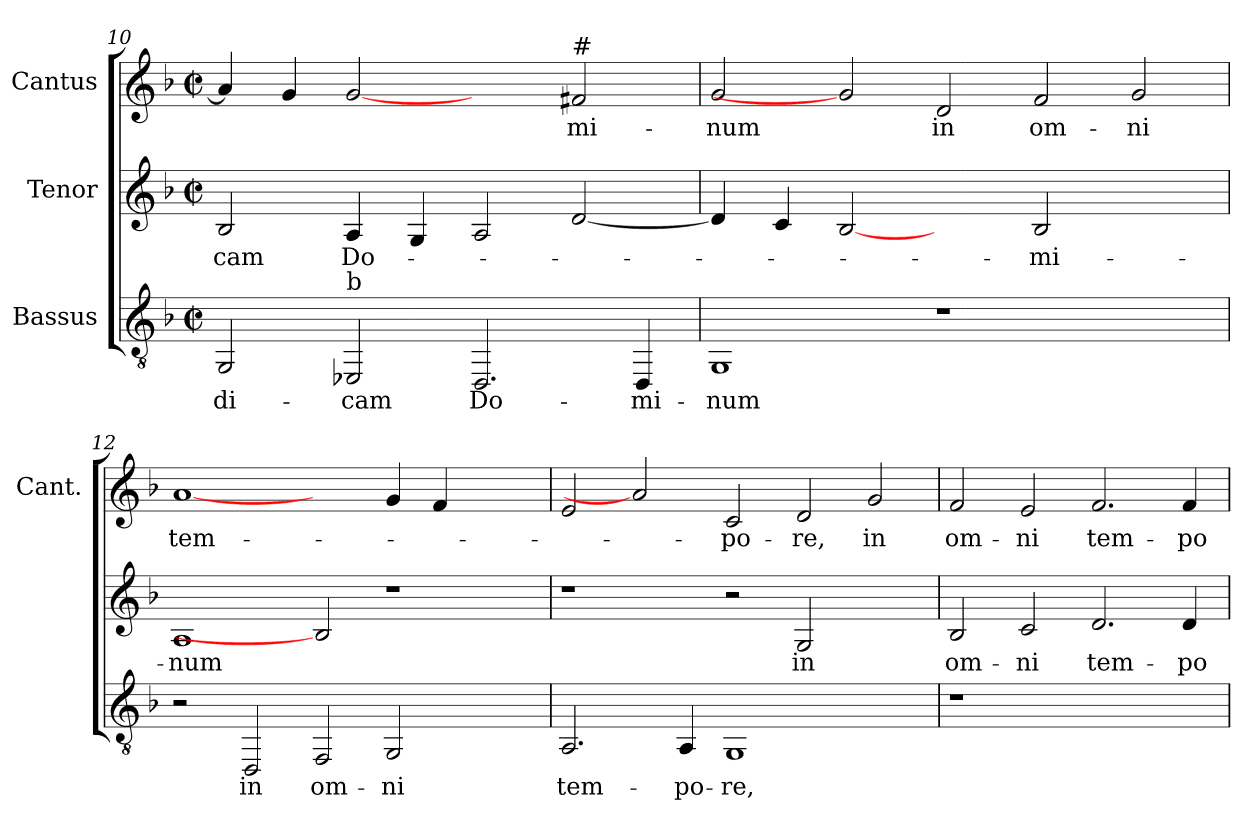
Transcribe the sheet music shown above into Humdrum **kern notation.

**kern	**text	**kern	**text	**kern	**text
*part3	*part3	*part2	*part2	*part1	*part1
*staff3	*staff3	*staff2	*staff2	*staff1	*staff1
*I"Bassus	*	*I"Tenor	*	*I"Cantus	*
*	*	*	*	*I'Cant.	*
!!LO:LB:g=z
*clefGv2	*	*clefG2	*	*clefG2	*
*k[b-]	*	*k[b-]	*	*k[b-]	*
*F:	*	*F:	*	*F:	*
*M2/2	*	*M2/2	*	*M2/2	*
*met(c|)	*	*met(c|)	*	*met(c|)	*
=10	=10	=10	=10	=10	=10
!	!LO:LY:b:color=#000000	!	!	!	!
!	!	!	!LO:LY:b:color=#000000	!	!
2GGi/	-di-	2B-i/	-cam	4ai/]	.
.	.	.	.	4gi/	.
!	!LO:LY:b:color=#000000	!	!	!	!
!LO:TX:a:t=b	!	!	!	!	!
!	!	!	!LO:LY:b:color=#000000	!	!
2EE-i/	-cam	4Ai/	Do-	[2gi	.
.	.	4Gi/	.	.	.
!	!LO:LY:b:color=#000000	!	!	!	!
2.DDi/	Do-	2Ai/	.	2ryy	.
!	!	!	!	!LO:TX:a:t=#	!
!	!	!	!	!	!LO:LY:b:color=#000000
.	.	[<2di/	.	2f#i/	-mi-
!	!LO:LY:b:color=#000000	!	!	!	!
4DDi/	-mi-	.	.	.	.
=11	=11	=11	=11	=11	=11
!	!LO:LY:b:color=#000000	!	!	!	!
!	!	!	!	!	!LO:LY:b:color=#000000
1GGi	-num	4di/]	.	2gi/	-num
.	.	4ci/	.	.	.
.	.	[2B-i	.	2gi]	.
!	!	!	!	!	!LO:LY:b:color=#000000
1r	.	2ryy	.	2di/	in
!	!	!	!LO:LY:b:color=#000000	!	!
!	!	!	!	!	!LO:LY:b:color=#000000
.	.	2B-i/	-mi-	2fi/	om-
!	!	!	!	!	!LO:LY:b:color=#000000
2ryy	.	2ryy	.	2gi/	-ni
=12	=12	=12	=12	=12	=12
!	!	!	!LO:LY:b:color=#000000	!	!
!	!	!	!	!	!LO:LY:b:color=#000000
2r	.	1Ai	-num	[1ai	tem-
!	!LO:LY:b:color=#000000	!	!	!	!
2DDi/	in	.	.	.	.
!	!LO:LY:b:color=#000000	!	!	!	!
2FFi/	om-	2B-i]	.	2ryy	.
!	!LO:LY:b:color=#000000	!	!	!	!
2GGi/	-ni	1r	.	4gi/	.
.	.	.	.	4fi/	.
2ryy	.	.	.	2ryy	.
=13	=13	=13	=13	=13	=13
!	!LO:LY:b:color=#000000	!	!	!	!
2.AAi/	tem-	1r	.	2ei/	.
.	.	.	.	2ai]	.
!	!LO:LY:b:color=#000000	!	!	!	!
4AAi/	-po-	.	.	.	.
!	!LO:LY:b:color=#000000	!	!	!	!
!	!	!	!	!	!LO:LY:b:color=#000000
1GGi	-re,	2r	.	2ci/	-po-
!	!	!	!LO:LY:b:color=#000000	!	!
!	!	!	!	!	!LO:LY:b:color=#000000
.	.	2Gi/	in	2di/	-re,
!	!	!	!	!	!LO:LY:b:color=#000000
2ryy	.	2ryy	.	2gi/	in
=14	=14	=14	=14	=14	=14
!	!	!	!LO:LY:b:color=#000000	!	!
!	!	!	!	!	!LO:LY:b:color=#000000
1r	.	2B-i/	om-	2fi/	om-
!	!	!	!LO:LY:b:color=#000000	!	!
!	!	!	!	!	!LO:LY:b:color=#000000
.	.	2ci/	-ni	2ei/	-ni
!	!	!	!LO:LY:b:color=#000000	!	!
!	!	!	!	!	!LO:LY:b:color=#000000
1ryy	.	2.di/	tem-	2.fi/	tem-
!	!	!	!LO:LY:b:color=#000000	!	!
!	!	!	!	!	!LO:LY:b:color=#000000
.	.	4di/	-po-	4fi/	-po-
=	=	=	=	=	=
*-	*-	*-	*-	*-	*-
